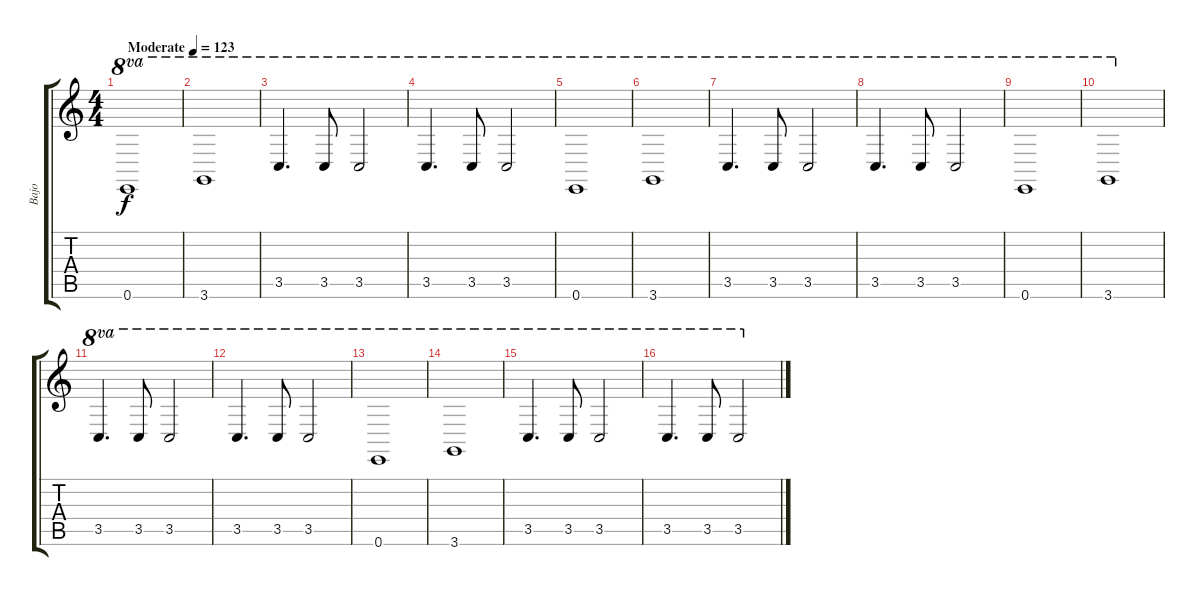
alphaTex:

\track ("Bajo" "Bajo") {instrument electricbassfinger}
\staff {score tabs}
\tuning (E4 B3 G3 D3 A2 E2) {hide}
\ts (4 4)
\tempo (123 "Moderate")
\clef g2
\ks c
0.6.1{ot 8va dy f instrument electricbassfinger} |
3.6.1{ot 8va} |
3.5.4{d ot 8va} 3.5.8{ot 8va} 3.5.2{ot 8va} |
3.5.4{d ot 8va} 3.5.8{ot 8va} 3.5.2{ot 8va} |
0.6.1{ot 8va} |
3.6.1{ot 8va} |
3.5.4{d ot 8va} 3.5.8{ot 8va} 3.5.2{ot 8va} |
3.5.4{d ot 8va} 3.5.8{ot 8va} 3.5.2{ot 8va} |
0.6.1{ot 8va} |
3.6.1{ot 8va} |
3.5.4{d ot 8va} 3.5.8{ot 8va} 3.5.2{ot 8va} |
3.5.4{d ot 8va} 3.5.8{ot 8va} 3.5.2{ot 8va} |
0.6.1{ot 8va} |
3.6.1{ot 8va} |
3.5.4{d ot 8va} 3.5.8{ot 8va} 3.5.2{ot 8va} |
3.5.4{d ot 8va} 3.5.8{ot 8va} 3.5.2{ot 8va}
